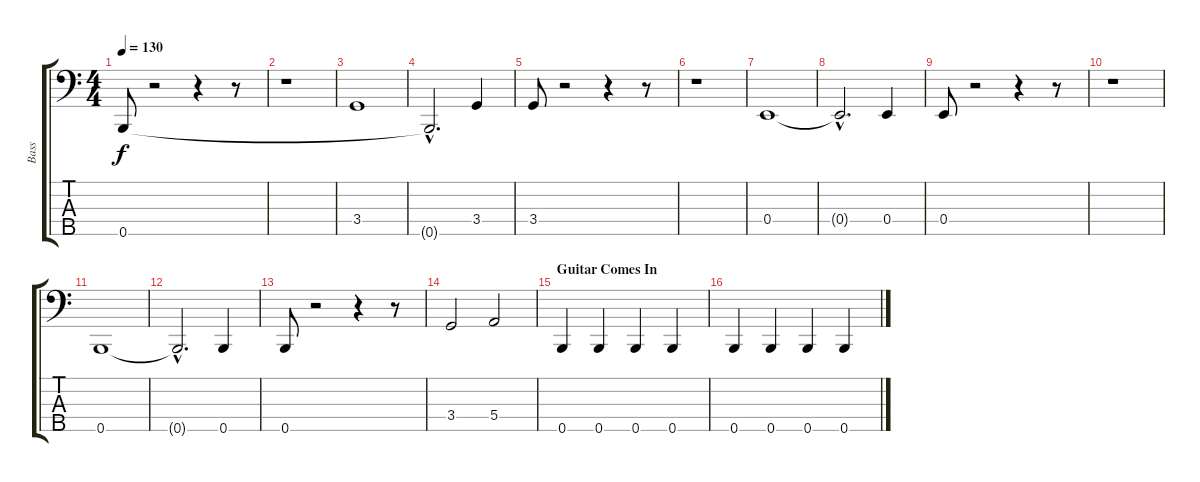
\track ("Bass" "Bass") {instrument electricbasspick}
\staff {score tabs}
\tuning (G2 D2 A1 E1 B0) {hide}
\ts (4 4)
\tempo 130
\clef f4
\ks c
0.5.8{dy f} r.2 r.4 r.8 |
r.1 |
3.4.1 |
0.5{hac t}.2{d} 3.4.4 |
3.4.8 r.2 r.4 r.8 |
r.1 |
0.4.1 |
0.4{hac t}.2{d} 0.4.4 |
0.4.8 r.2 r.4 r.8 |
r.1 |
0.5.1 |
0.5{hac t}.2{d} 0.5.4 |
0.5.8 r.2 r.4 r.8 |
3.4.2 5.4.2 |
\section ("" "Guitar Comes In")
0.5.4 0.5.4 0.5.4 0.5.4 |
0.5.4 0.5.4 0.5.4 0.5.4
